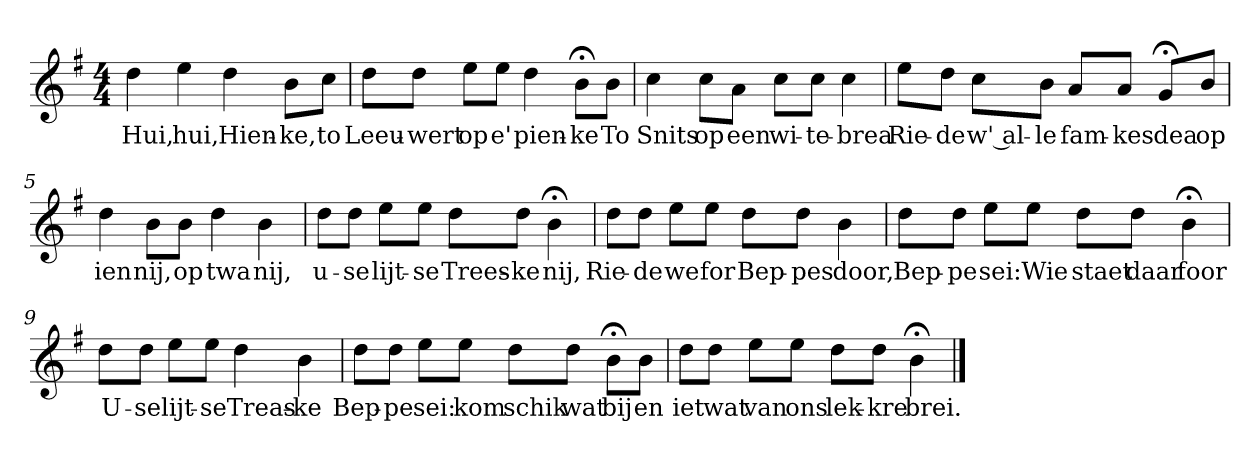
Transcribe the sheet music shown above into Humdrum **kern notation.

**kern	**text
*part1	*part1
*staff1	*staff1
*k[f#]	*
*G:	*
*M4/4	*
*MM120	*
=1	=1
4dd	Hui,
4ee	hui,
4dd	Hien-
8bL	-ke,
8ccJ	to
=2	=2
8ddL	Leeu-
8ddJ	-wert
8eeL	op
8eeJ	e'
4dd	pien-
8b;<L	-ke
8bJ	To
=3	=3
4cc	Snits
8ccL	op
8aJ	een
8ccL	wi-
8ccJ	-te-
4cc	-brea
=4	=4
8eeL	Rie-
8ddJ	-de
8ccL	w' al-
8bJ	-le
8aL	fam-
8aJ	-kes
8g;<L	dea
8bJ	op
=5	=5
4dd	ien
8bL	nij,
8bJ	op
4dd	twa
4b	nij,
=6	=6
8ddL	u-
8ddJ	-se
8eeL	lijt-
8eeJ	-se
8ddL	Trees-
8ddJ	-ke
4b;<	nij,
=7	=7
8ddL	Rie-
8ddJ	-de
8eeL	we
8eeJ	for
8ddL	Bep-
8ddJ	-pes
4b	door,
=8	=8
8ddL	Bep-
8ddJ	-pe
8eeL	sei:
8eeJ	Wie
8ddL	staet
8ddJ	daar
4b;<	foor
=9	=9
8ddL	U-
8ddJ	-se
8eeL	lijt-
8eeJ	-se
4dd	Treas-
4b	-ke
=10	=10
8ddL	Bep-
8ddJ	-pe
8eeL	sei:
8eeJ	kom
8ddL	schik
8ddJ	wat
8b;<L	bij
8bJ	en
=11	=11
8ddL	iet
8ddJ	wat
8eeL	van
8eeJ	ons
8ddL	lek-
8ddJ	-kre
4b;<	brei.
==	==
*-	*-
